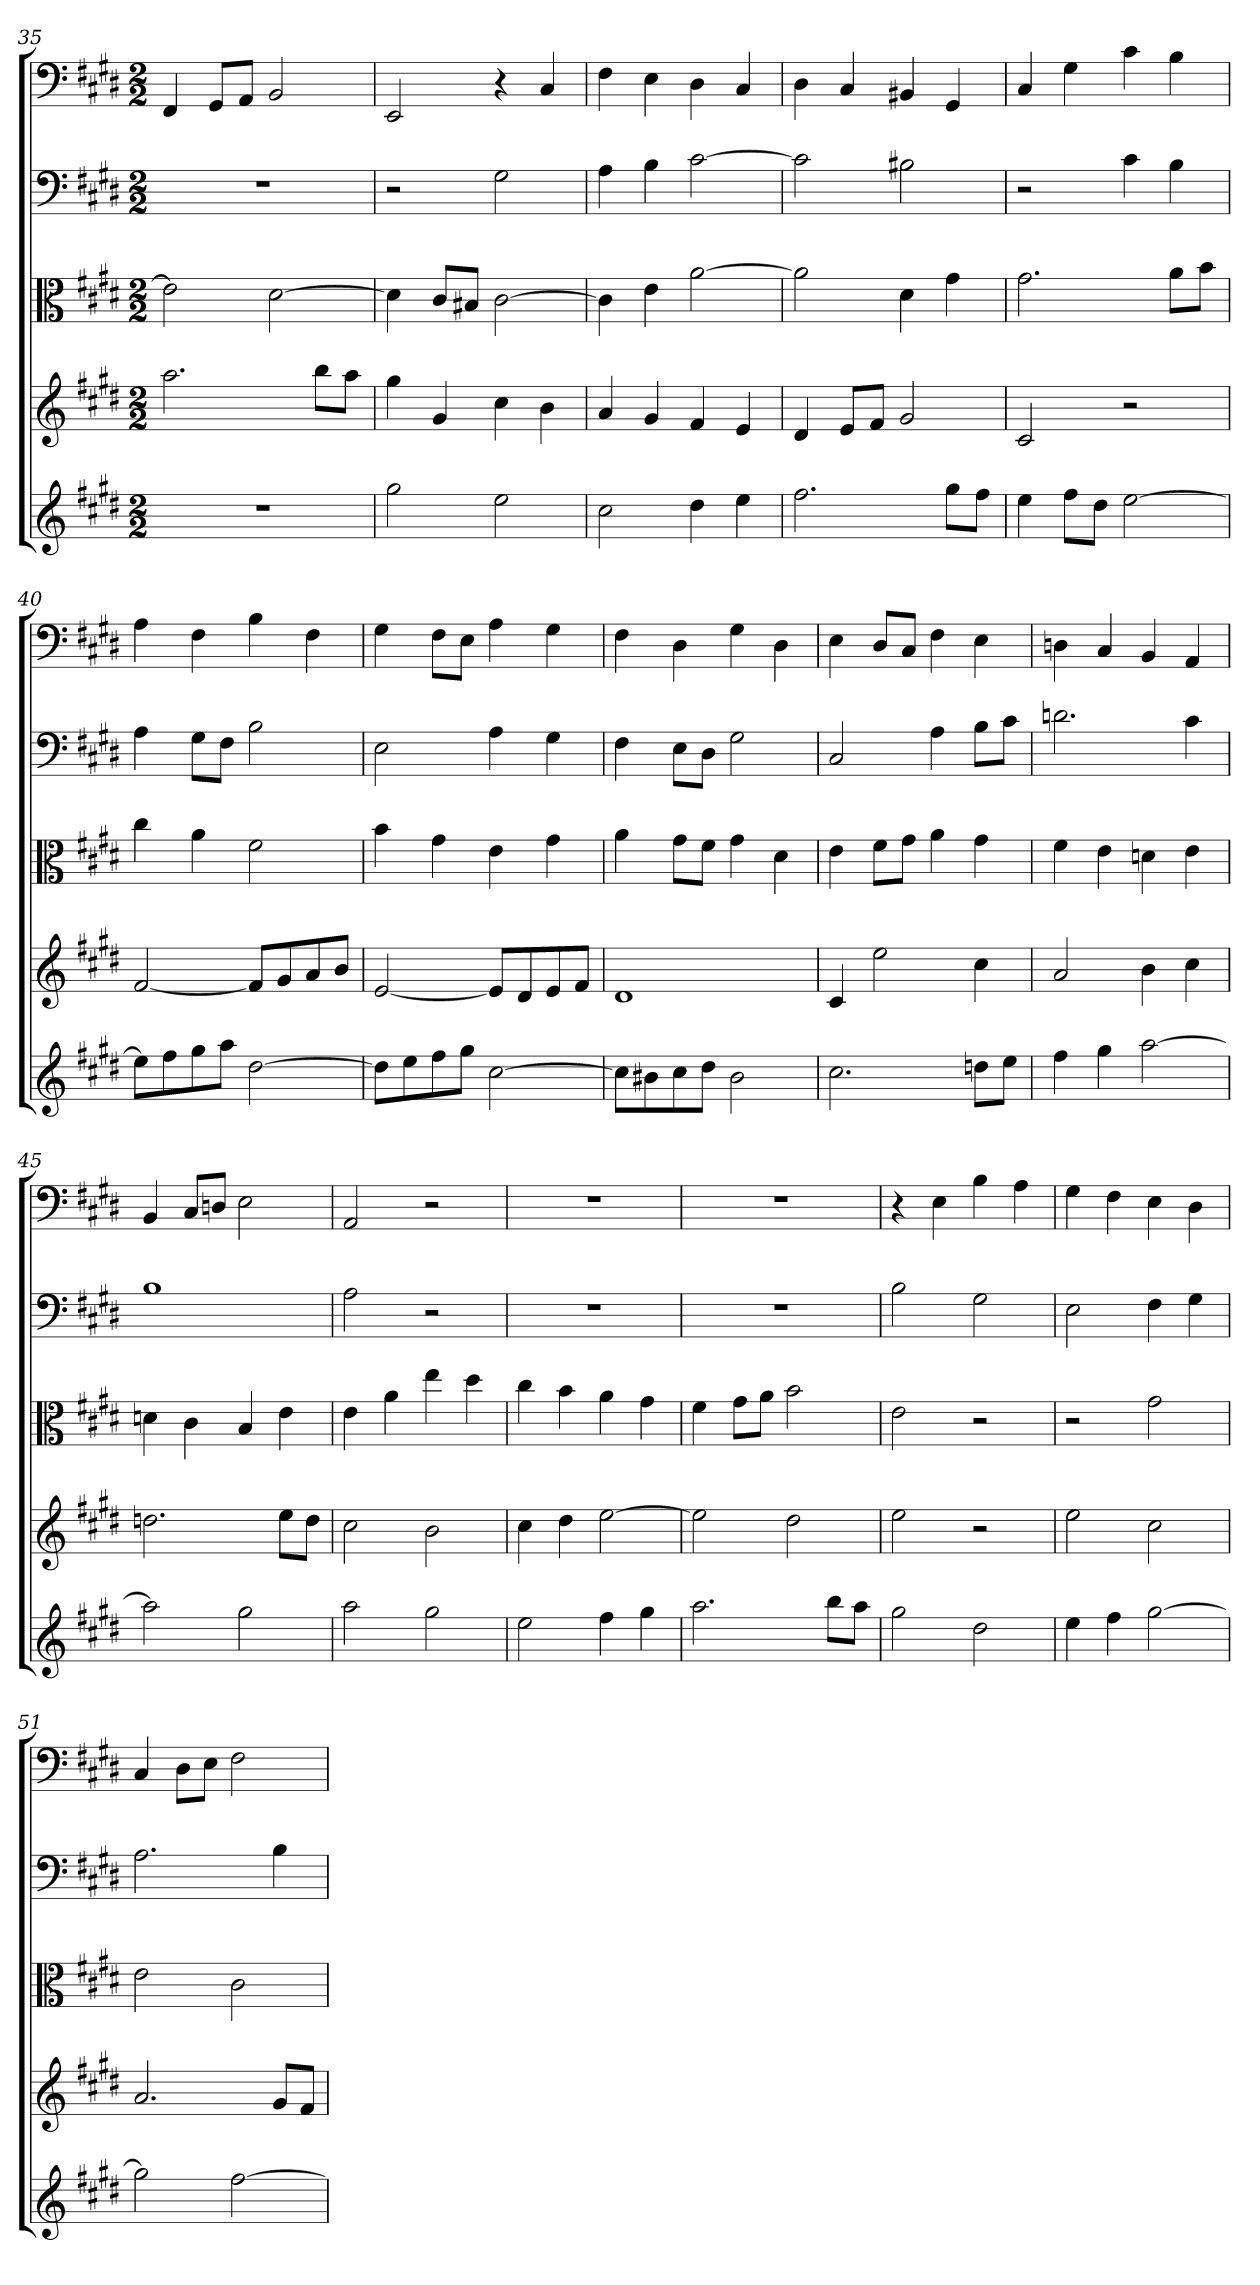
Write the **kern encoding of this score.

**kern	**kern	**kern	**kern	**kern
*part5	*part4	*part3	*part2	*part1
*staff5	*staff4	*staff3	*staff2	*staff1
*	*	*clefC3	*clefF4	*clefF4
*k[f#c#g#d#]	*k[f#c#g#d#]	*k[f#c#g#d#]	*k[f#c#g#d#]	*k[f#c#g#d#]
*E:	*E:	*E:	*E:	*E:
*M2/2	*M2/2	*M2/2	*M2/2	*M2/2
=35	=35	=35	=35	=35
1r	2.aa	2e]	1r	4FF#
.	.	.	.	8GG#/L
.	.	.	.	8AA/J
.	.	[2d#	.	2BB
.	8bbL	.	.	.
.	8aaJ	.	.	.
=36	=36	=36	=36	=36
2gg#	4gg#	4d#]	2r	2EE
.	4g#	8c#/L	.	.
.	.	8B#X/J	.	.
2ee	4cc#	[2c#	2G#	4r
.	4b	.	.	4C#
=37	=37	=37	=37	=37
2cc#	4a	4c#]	4A	4F#
.	4g#	4e	4B	4E
4dd#	4f#	[2a	[2c#	4D#
4ee	4e	.	.	4C#
=38	=38	=38	=38	=38
2.ff#	4d#	2a]	2c#]	4D#
.	8eL	.	.	4C#
.	8f#J	.	.	.
.	2g#	4d#	2B#X	4BB#X
8gg#L	.	4g#	.	4GG#
8ff#J	.	.	.	.
=39	=39	=39	=39	=39
4ee	2c#	2.g#	2r	4C#
8ff#L	.	.	.	4G#
8dd#J	.	.	.	.
[2ee	2r	.	4c#	4c#
.	.	8a\L	4B	4B
.	.	8b\J	.	.
=40	=40	=40	=40	=40
8eeL]	[2f#	4cc#	4A	4A
8ff#	.	.	.	.
8gg#	.	4a	8G#\L	4F#
8aaJ	.	.	8F#\J	.
[2dd#	8f#L]	2f#	2B	4B
.	8g#	.	.	.
.	8a	.	.	4F#
.	8bJ	.	.	.
=41	=41	=41	=41	=41
8dd#L]	[2e	4b	2E	4G#
8ee	.	.	.	.
8ff#	.	4g#	.	8F#\L
8gg#J	.	.	.	8E\J
[2cc#	8eL]	4e	4A	4A
.	8d#	.	.	.
.	8e	4g#	4G#	4G#
.	8f#J	.	.	.
=42	=42	=42	=42	=42
8cc#L]	1d#	4a	4F#	4F#
8b#X	.	.	.	.
8cc#	.	8g#\L	8E\L	4D#
8dd#J	.	8f#\J	8D#\J	.
2b#	.	4g#	2G#	4G#
.	.	4d#	.	4D#
=43	=43	=43	=43	=43
2.cc#	4c#	4e	2C#	4E
.	2ee	8f#\L	.	8D#/L
.	.	8g#\J	.	8C#/J
.	.	4a	4A	4F#
8ddnL	4cc#	4g#	8B\L	4E
8eeJ	.	.	8c#\J	.
=44	=44	=44	=44	=44
4ff#	2a	4f#	2.dn	4Dn
4gg#	.	4e	.	4C#
[2aa	4b	4dn	.	4BB
.	4cc#	4e	4c#	4AA
=45	=45	=45	=45	=45
2aa]	2.ddn	4dn	1B	4BB
.	.	4c#	.	8C#/L
.	.	.	.	8Dn/J
2gg#	.	4B	.	2E
.	8eeL	4e	.	.
.	8ddJ	.	.	.
=46	=46	=46	=46	=46
2aa	2cc#	4e	2A	2AA
.	.	4a	.	.
2gg#	2b	4ee	2r	2r
.	.	4dd#	.	.
=47	=47	=47	=47	=47
2ee	4cc#	4cc#	1r	1r
.	4dd#	4b	.	.
4ff#	[2ee	4a	.	.
4gg#	.	4g#	.	.
=48	=48	=48	=48	=48
2.aa	2ee]	4f#	1r	1r
.	.	8g#\L	.	.
.	.	8a\J	.	.
.	2dd#	2b	.	.
8bbL	.	.	.	.
8aaJ	.	.	.	.
=49	=49	=49	=49	=49
2gg#	2ee	2e	2B	4r
.	.	.	.	4E
2dd#	2r	2r	2G#	4B
.	.	.	.	4A
=50	=50	=50	=50	=50
4ee	2ee	2r	2E	4G#
4ff#	.	.	.	4F#
[2gg#	2cc#	2g#	4F#	4E
.	.	.	4G#	4D#
=51	=51	=51	=51	=51
2gg#]	2.a	2e	2.A	4C#
.	.	.	.	8D#\L
.	.	.	.	8E\J
[2ff#	.	2c#	.	2F#
.	8g#L	.	4B	.
.	8f#J	.	.	.
=	=	=	=	=
*-	*-	*-	*-	*-
